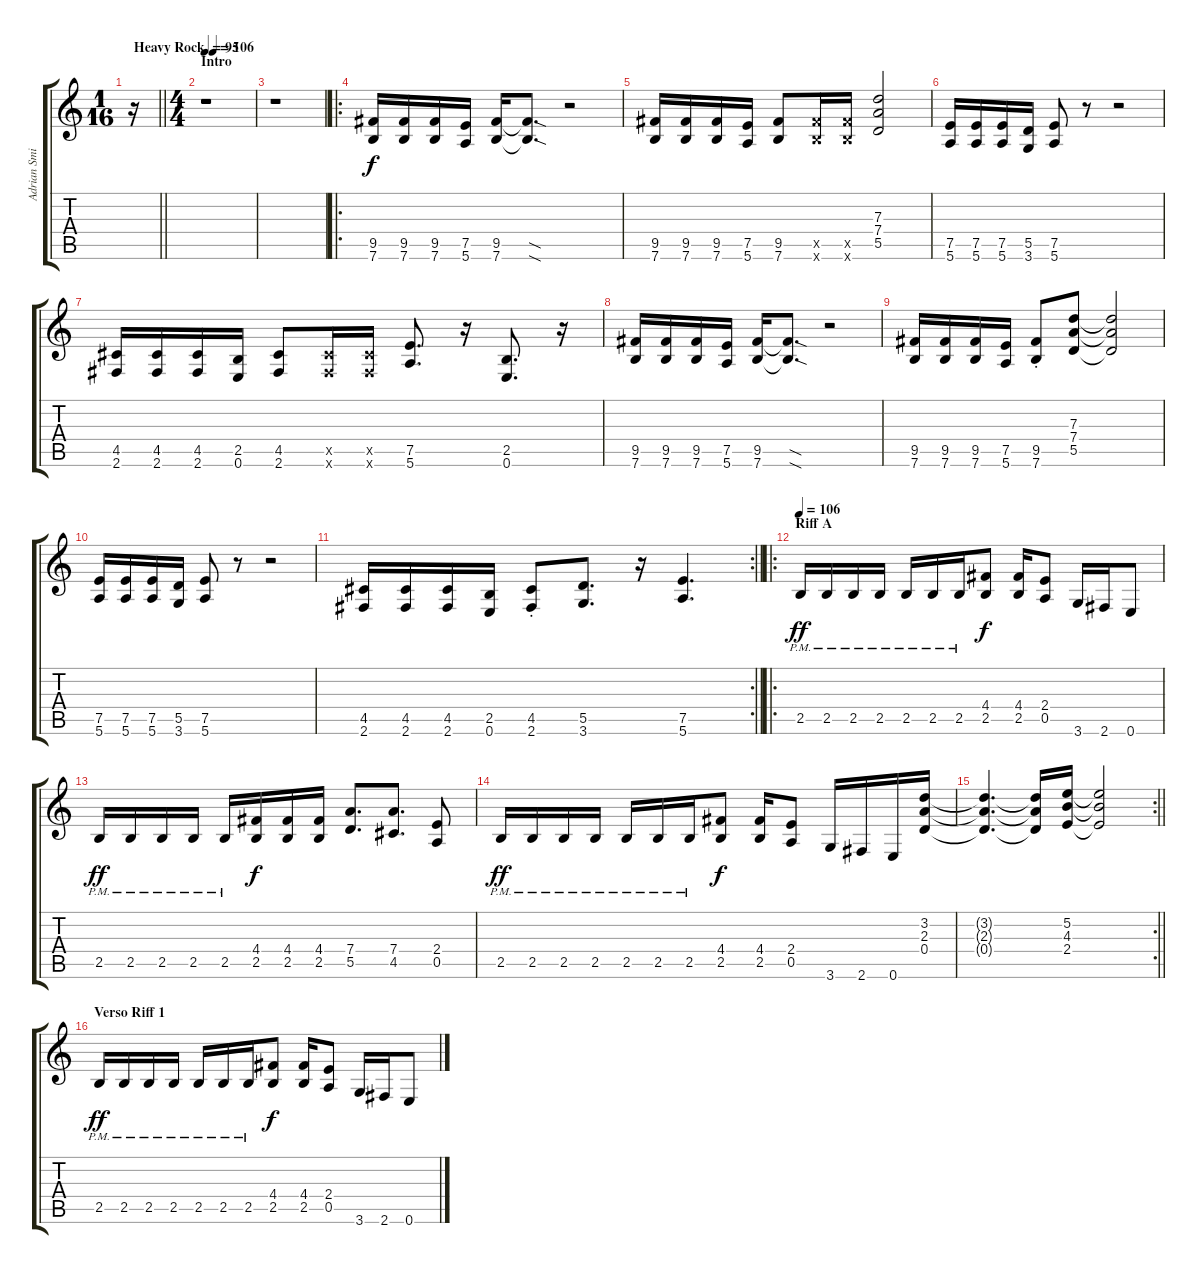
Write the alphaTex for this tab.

\track ("Adrian Smith" "Adrian Smi") {instrument distortionguitar}
\staff {score tabs}
\tuning (E4 B3 G3 D3 A2 E2) {hide}
\ts (1 16)
\tempo (106 "Heavy Rock")
\clef g2
\barLineRight lightlight
\ks c
r.16{dy f instrument distortionguitar} |
\ts (4 4)
\section ("" "Intro")
\tempo 95
r.1 |
r.1 |
\ro
(9.5 7.6).16 (9.5 7.6).16 (9.5 7.6).16 (7.5 5.6).16 (9.5 7.6).16 (9.5{sod t} 7.6{sod t}).8{d} r.2 |
(9.5 7.6).16 (9.5 7.6).16 (9.5 7.6).16 (7.5 5.6).16 (9.5 7.6).8 (9.5{x} 7.6{x}).16 (9.5{x} 7.6{x}).16 (7.3 7.4 5.5).2 |
(7.5 5.6).16 (7.5 5.6).16 (7.5 5.6).16 (5.5 3.6).16 (7.5 5.6).8 r.8 r.2 |
(4.5 2.6).16 (4.5 2.6).16 (4.5 2.6).16 (2.5 0.6).16 (4.5 2.6).8 (4.5{x} 2.6{x}).16 (4.5{x} 2.6{x}).16 (7.5 5.6).8{d} r.16 (2.5 0.6).8{d} r.16 |
(9.5 7.6).16 (9.5 7.6).16 (9.5 7.6).16 (7.5 5.6).16 (9.5 7.6).16 (9.5{sod t} 7.6{sod t}).8{d} r.2 |
(9.5 7.6).16 (9.5 7.6).16 (9.5 7.6).16 (7.5 5.6).16 (9.5{st} 7.6{st}).8 (7.3 7.4 5.5).8 (7.3{t} 7.4{t} 5.5{t}).2 |
(7.5 5.6).16 (7.5 5.6).16 (7.5 5.6).16 (5.5 3.6).16 (7.5 5.6).8 r.8 r.2 |
\rc 2
\barLineRight lightlight
(4.5 2.6).16 (4.5 2.6).16 (4.5 2.6).16 (2.5 0.6).16 (4.5{st} 2.6{st}).8 (5.5 3.6).8{d} r.16 (7.5 5.6).4{d} |
\ro
\section ("" "Riff A")
\tempo 106
2.5{pm}.16{dy ff} 2.5{pm}.16 2.5{pm}.16 2.5{pm}.16 2.5{pm}.16 2.5{pm}.16 2.5{pm}.16 (4.4 2.5).8{dy f} (4.4 2.5).16 (2.4 0.5).8 3.6.16 2.6.16 0.6.8 |
2.5{pm}.16{dy ff} 2.5{pm}.16 2.5{pm}.16 2.5{pm}.16 2.5{pm}.16 (4.4 2.5).16{dy f} (4.4 2.5).16 (4.4 2.5).16 (7.4 5.5).8{d} (7.4 4.5).8{d} (2.4 0.5).8 |
2.5{pm}.16{dy ff} 2.5{pm}.16 2.5{pm}.16 2.5{pm}.16 2.5{pm}.16 2.5{pm}.16 2.5{pm}.16 (4.4 2.5).8{dy f} (4.4 2.5).16 (2.4 0.5).8 3.6.16 2.6.16 0.6.16 (3.2 2.3 0.4).16 |
\rc 2
\barLineRight lightlight
(3.2{t} 2.3{t} 0.4{t}).4{d} (3.2{t} 2.3{t} 0.4{t}).16 (5.2 4.3 2.4).16 (5.2{t} 4.3{t} 2.4{t}).2 |
\section ("" "Verso Riff 1")
2.5{pm}.16{dy ff} 2.5{pm}.16 2.5{pm}.16 2.5{pm}.16 2.5{pm}.16 2.5{pm}.16 2.5{pm}.16 (4.4 2.5).8{dy f} (4.4 2.5).16 (2.4 0.5).8 3.6.16 2.6.16 0.6.8
